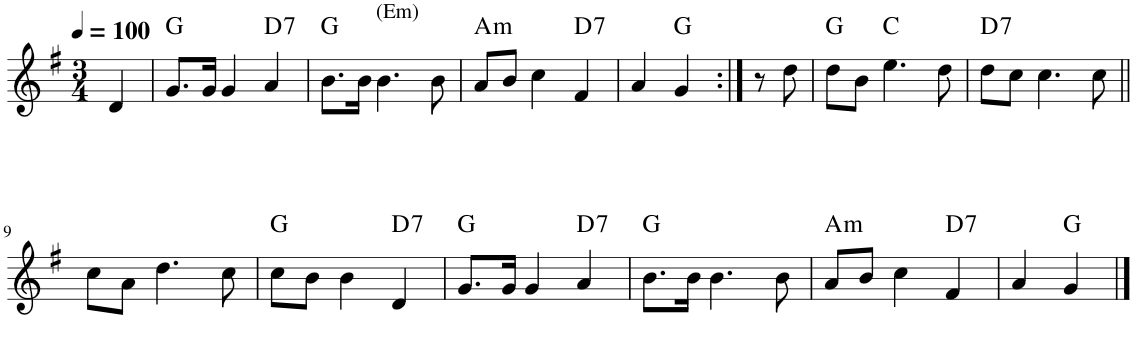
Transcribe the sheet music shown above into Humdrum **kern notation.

**kern	**harte
*part1	*part1
*staff1	*
*I"Piano	*
*I'Pno	*
!!LO:PB:g=z
*clefG2	*
*k[f#]	*
*G:	*
*M3/4	*
*MM100	*
=1	=1
4d/	.
=2	=2
8.g/L	G:maj
16g/Jk	.
4g/	.
!	!LO:H:kt=7
4a/	D:7
=3	=3
8.b\L	G:maj
16b\Jk	.
!LO:TX:a:t=(Em)	!
4.b\	.
8b\	.
=4	=4
!	!LO:H:kt=m
8a/L	A:min
8b/J	.
4cc\	.
!	!LO:H:kt=7
4f#/	D:7
=5	=5
4a/	.
4g/	G:maj
=6:|!	=6:|!
8r	.
8dd\	.
=7	=7
8dd\L	G:maj
8b\J	.
4.ee\	C:maj
8dd\	.
=8	=8
!	!LO:H:kt=7
8dd\L	D:7
8cc\J	.
4.cc\	.
8cc\	.
!!LO:LB:g=z
=9||	=9||
8cc\L	.
8a\J	.
4.dd\	.
8cc\	.
=10	=10
8cc\L	G:maj
8b\J	.
4b\	.
!	!LO:H:kt=7
4d/	D:7
=11	=11
8.g/L	G:maj
16g/Jk	.
4g/	.
!	!LO:H:kt=7
4a/	D:7
=12	=12
8.b\L	G:maj
16b\Jk	.
4.b\	.
8b\	.
=13	=13
!	!LO:H:kt=m
8a/L	A:min
8b/J	.
4cc\	.
!	!LO:H:kt=7
4f#/	D:7
=14	=14
4a/	.
4g/	G:maj
==	==
*-	*-
